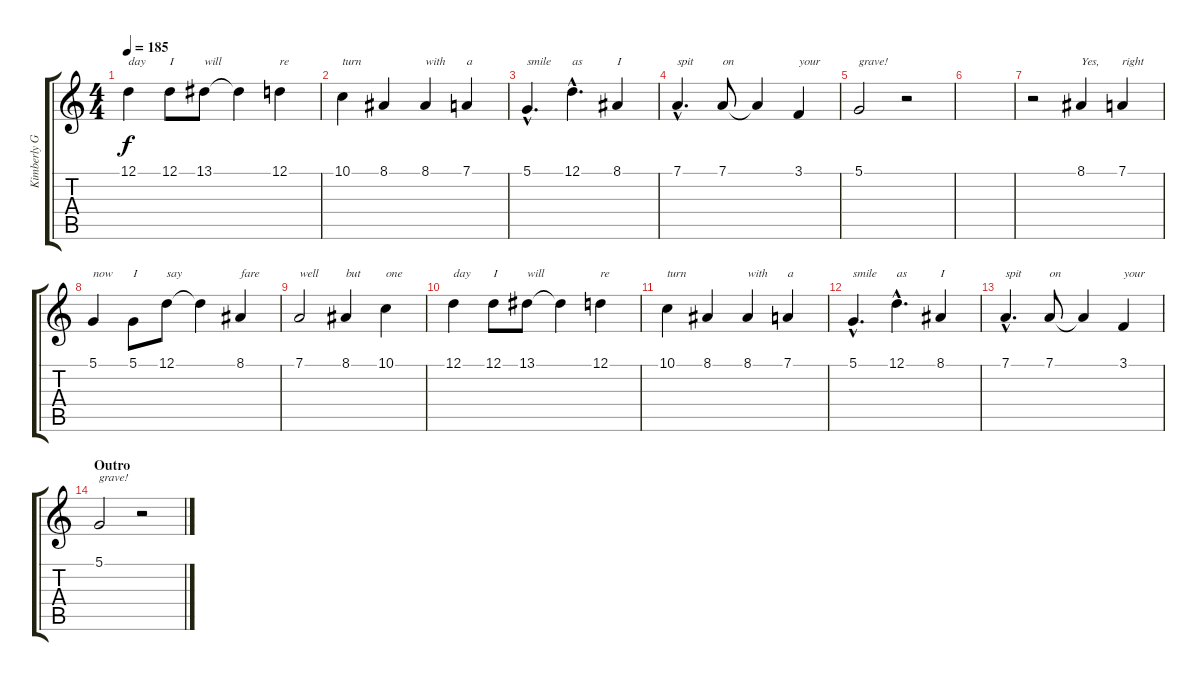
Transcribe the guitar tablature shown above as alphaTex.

\track ("Kimberly Goss" "Kimberly G") {instrument clarinet}
\staff {score tabs}
\tuning (D4 A3 F3 C3 G2 D2) {hide}
\ts (4 4)
\tempo 185
\clef g2
\ks c
12.1.4{txt "day" dy f} 12.1.8{txt "I"} 13.1.8{txt "will"} 13.1{t}.4 12.1.4{txt "re"} |
10.1.4{txt "turn"} 8.1.4 8.1.4{txt "with"} 7.1.4{txt "a"} |
5.1{hac}.4{d txt "smile"} 12.1{hac}.4{d txt "as"} 8.1.4{txt "I"} |
7.1{hac}.4{d txt "spit"} 7.1.8{txt "on"} 7.1{t}.4 3.1.4{txt "your"} |
5.1.2{txt "grave!"} r.2 |
|
r.2 8.1.4{txt "Yes,"} 7.1.4{txt "right"} |
5.1.4{txt "now"} 5.1.8{txt "I"} 12.1.8{txt "say"} 12.1{t}.4 8.1.4{txt "fare"} |
7.1.2{txt "well"} 8.1.4{txt "but"} 10.1.4{txt "one"} |
12.1.4{txt "day"} 12.1.8{txt "I"} 13.1.8{txt "will"} 13.1{t}.4 12.1.4{txt "re"} |
10.1.4{txt "turn"} 8.1.4 8.1.4{txt "with"} 7.1.4{txt "a"} |
5.1{hac}.4{d txt "smile"} 12.1{hac}.4{d txt "as"} 8.1.4{txt "I"} |
7.1{hac}.4{d txt "spit"} 7.1.8{txt "on"} 7.1{t}.4 3.1.4{txt "your"} |
\section ("" "Outro")
5.1.2{txt "grave!"} r.2
